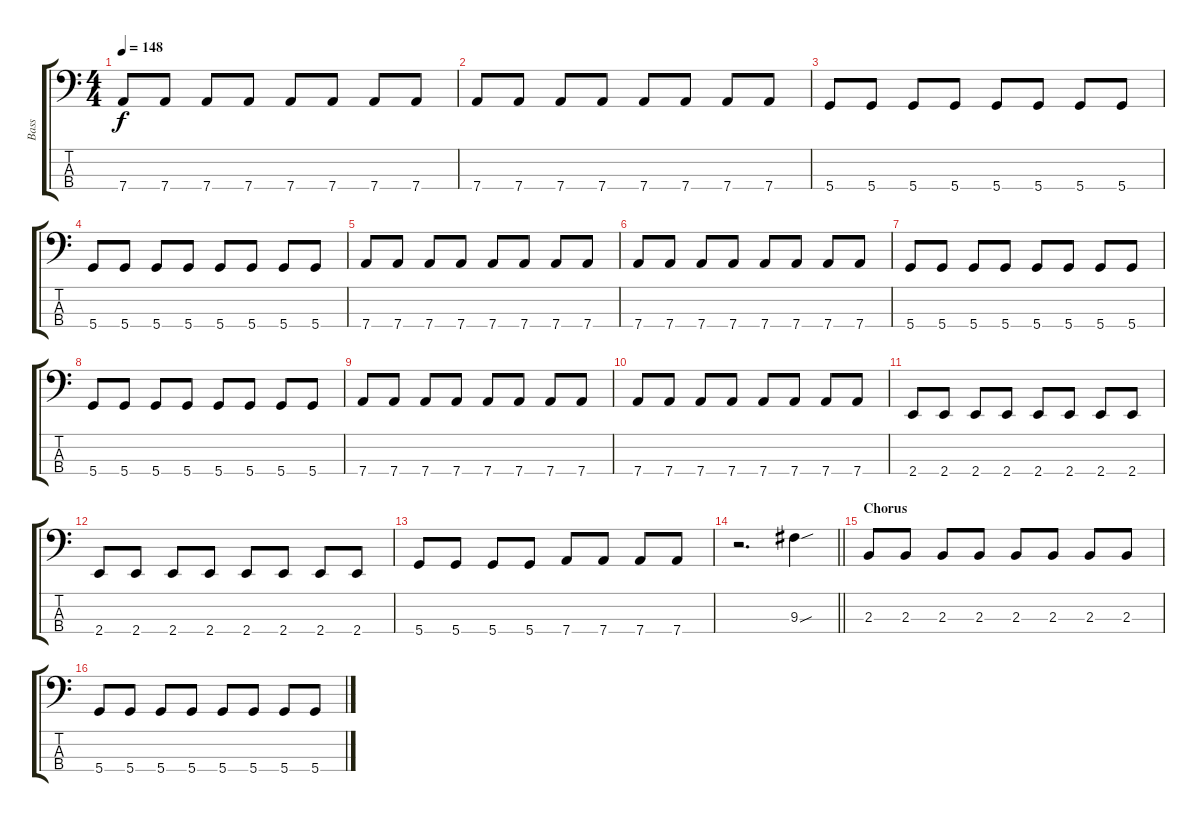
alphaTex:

\track ("Bass" "Bass") {instrument electricbassfinger}
\staff {score tabs}
\tuning (G2 D2 A1 D1) {hide}
\ts (4 4)
\tempo 148
\clef f4
\ks c
7.4.8{dy f} 7.4.8 7.4.8 7.4.8 7.4.8 7.4.8 7.4.8 7.4.8 |
7.4.8 7.4.8 7.4.8 7.4.8 7.4.8 7.4.8 7.4.8 7.4.8 |
5.4.8 5.4.8 5.4.8 5.4.8 5.4.8 5.4.8 5.4.8 5.4.8 |
5.4.8 5.4.8 5.4.8 5.4.8 5.4.8 5.4.8 5.4.8 5.4.8 |
7.4.8 7.4.8 7.4.8 7.4.8 7.4.8 7.4.8 7.4.8 7.4.8 |
7.4.8 7.4.8 7.4.8 7.4.8 7.4.8 7.4.8 7.4.8 7.4.8 |
5.4.8 5.4.8 5.4.8 5.4.8 5.4.8 5.4.8 5.4.8 5.4.8 |
5.4.8 5.4.8 5.4.8 5.4.8 5.4.8 5.4.8 5.4.8 5.4.8 |
7.4.8 7.4.8 7.4.8 7.4.8 7.4.8 7.4.8 7.4.8 7.4.8 |
7.4.8 7.4.8 7.4.8 7.4.8 7.4.8 7.4.8 7.4.8 7.4.8 |
2.4.8 2.4.8 2.4.8 2.4.8 2.4.8 2.4.8 2.4.8 2.4.8 |
2.4.8 2.4.8 2.4.8 2.4.8 2.4.8 2.4.8 2.4.8 2.4.8 |
5.4.8 5.4.8 5.4.8 5.4.8 7.4.8 7.4.8 7.4.8 7.4.8 |
\barLineRight lightlight
r.2{d} 9.3{sou}.4 |
\section ("" "Chorus")
2.3.8 2.3.8 2.3.8 2.3.8 2.3.8 2.3.8 2.3.8 2.3.8 |
5.4.8 5.4.8 5.4.8 5.4.8 5.4.8 5.4.8 5.4.8 5.4.8
